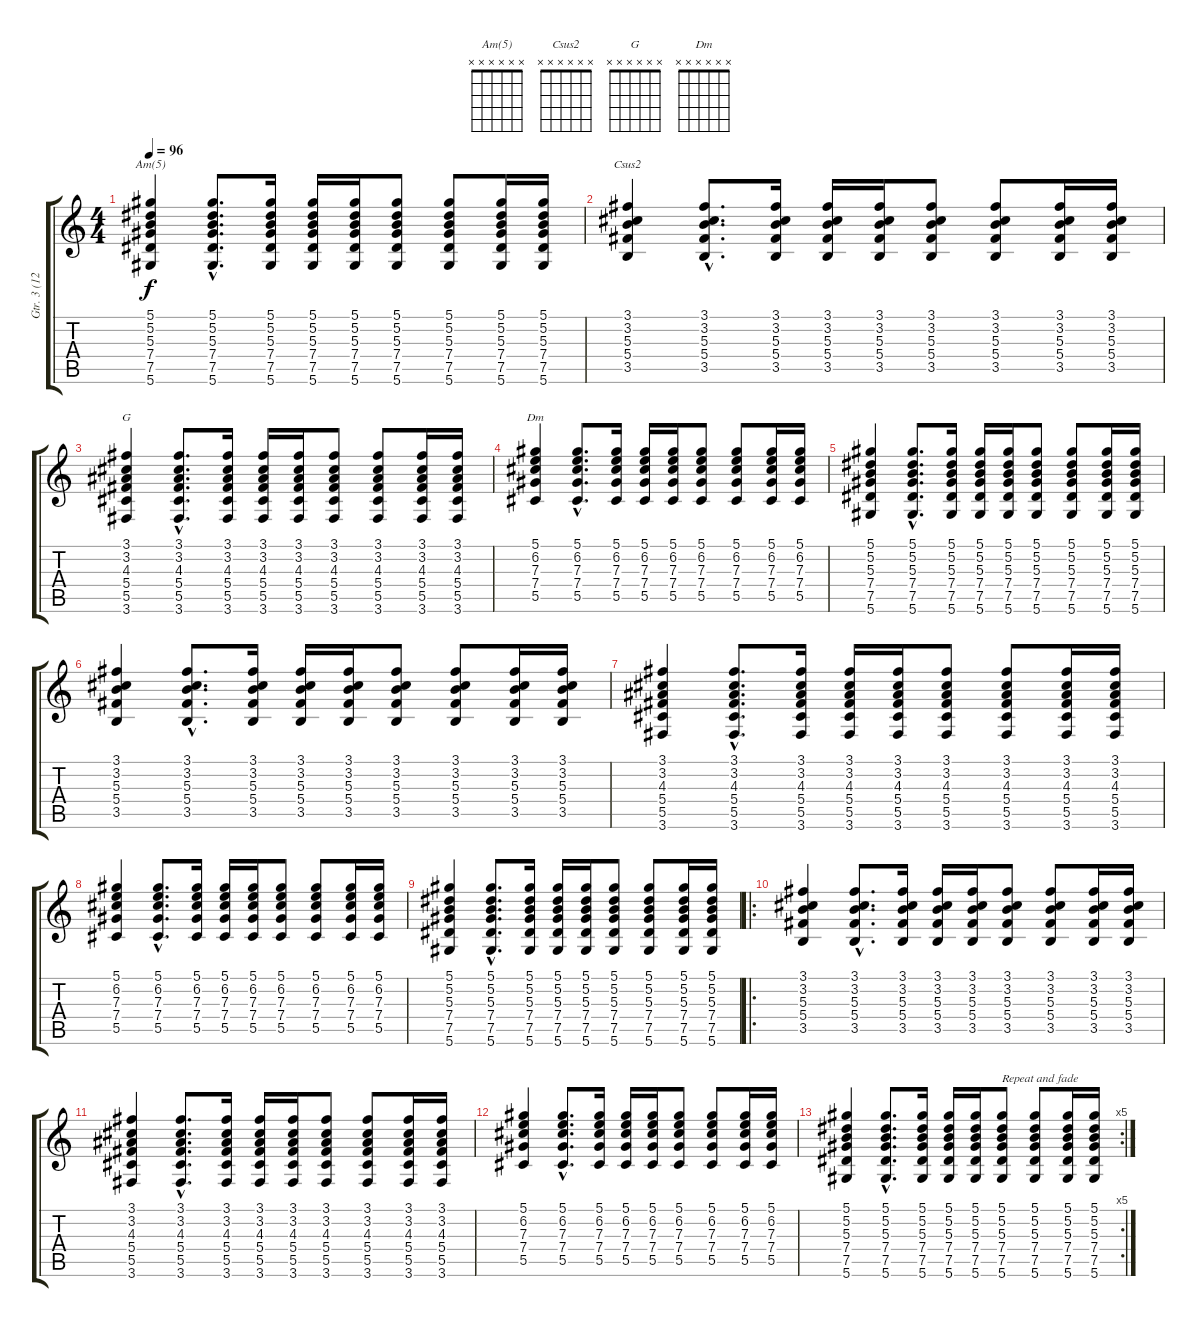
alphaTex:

\track ("Gtr. 3 (12-str. elec.)" "Gtr. 3 (12") {instrument electricguitarclean}
\staff {score tabs}
\tuning (Eb4 Bb3 Gb3 Db3 Ab2 Eb2) {hide}
\chord ("Am(5)" x x x x x x)
\chord ("Csus2" x x x x x x)
\chord ("G" x x x x x x)
\chord ("Dm" x x x x x x)
\ts (4 4)
\tempo 96
\clef g2
\ks c
(5.1 5.2 5.3 7.4 7.5 5.6).4{ch "Am(5)" dy f} (5.1{hac} 5.2{hac} 5.3{hac} 7.4{hac} 7.5{hac} 5.6{hac}).8{d} (5.1 5.2 5.3 7.4 7.5 5.6).16 (5.1 5.2 5.3 7.4 7.5 5.6).16 (5.1 5.2 5.3 7.4 7.5 5.6).16 (5.1 5.2 5.3 7.4 7.5 5.6).8 (5.1 5.2 5.3 7.4 7.5 5.6).8 (5.1 5.2 5.3 7.4 7.5 5.6).16 (5.1 5.2 5.3 7.4 7.5 5.6).16 |
(3.1 3.2 5.3 5.4 3.5).4{ch "Csus2" volume 7} (3.1{hac} 3.2{hac} 5.3{hac} 5.4{hac} 3.5{hac}).8{d} (3.1 3.2 5.3 5.4 3.5).16 (3.1 3.2 5.3 5.4 3.5).16 (3.1 3.2 5.3 5.4 3.5).16 (3.1 3.2 5.3 5.4 3.5).8 (3.1 3.2 5.3 5.4 3.5).8 (3.1 3.2 5.3 5.4 3.5).16 (3.1 3.2 5.3 5.4 3.5).16 |
(3.1 3.2 4.3 5.4 5.5 3.6).4{ch "G"} (3.1{hac} 3.2{hac} 4.3{hac} 5.4{hac} 5.5{hac} 3.6{hac}).8{d} (3.1 3.2 4.3 5.4 5.5 3.6).16 (3.1 3.2 4.3 5.4 5.5 3.6).16 (3.1 3.2 4.3 5.4 5.5 3.6).16 (3.1 3.2 4.3 5.4 5.5 3.6).8 (3.1 3.2 4.3 5.4 5.5 3.6).8 (3.1 3.2 4.3 5.4 5.5 3.6).16 (3.1 3.2 4.3 5.4 5.5 3.6).16 |
(5.1 6.2 7.3 7.4 5.5).4{ch "Dm" volume 7} (5.1{hac} 6.2{hac} 7.3{hac} 7.4{hac} 5.5{hac}).8{d} (5.1 6.2 7.3 7.4 5.5).16 (5.1 6.2 7.3 7.4 5.5).16 (5.1 6.2 7.3 7.4 5.5).16 (5.1 6.2 7.3 7.4 5.5).8 (5.1 6.2 7.3 7.4 5.5).8 (5.1 6.2 7.3 7.4 5.5).16 (5.1 6.2 7.3 7.4 5.5).16 |
(5.1 5.2 5.3 7.4 7.5 5.6).4 (5.1{hac} 5.2{hac} 5.3{hac} 7.4{hac} 7.5{hac} 5.6{hac}).8{d} (5.1 5.2 5.3 7.4 7.5 5.6).16 (5.1 5.2 5.3 7.4 7.5 5.6).16 (5.1 5.2 5.3 7.4 7.5 5.6).16 (5.1 5.2 5.3 7.4 7.5 5.6).8 (5.1 5.2 5.3 7.4 7.5 5.6).8 (5.1 5.2 5.3 7.4 7.5 5.6).16 (5.1 5.2 5.3 7.4 7.5 5.6).16 |
(3.1 3.2 5.3 5.4 3.5).4{volume 7} (3.1{hac} 3.2{hac} 5.3{hac} 5.4{hac} 3.5{hac}).8{d} (3.1 3.2 5.3 5.4 3.5).16 (3.1 3.2 5.3 5.4 3.5).16 (3.1 3.2 5.3 5.4 3.5).16 (3.1 3.2 5.3 5.4 3.5).8 (3.1 3.2 5.3 5.4 3.5).8 (3.1 3.2 5.3 5.4 3.5).16 (3.1 3.2 5.3 5.4 3.5).16 |
(3.1 3.2 4.3 5.4 5.5 3.6).4 (3.1{hac} 3.2{hac} 4.3{hac} 5.4{hac} 5.5{hac} 3.6{hac}).8{d} (3.1 3.2 4.3 5.4 5.5 3.6).16 (3.1 3.2 4.3 5.4 5.5 3.6).16 (3.1 3.2 4.3 5.4 5.5 3.6).16 (3.1 3.2 4.3 5.4 5.5 3.6).8 (3.1 3.2 4.3 5.4 5.5 3.6).8 (3.1 3.2 4.3 5.4 5.5 3.6).16 (3.1 3.2 4.3 5.4 5.5 3.6).16 |
(5.1 6.2 7.3 7.4 5.5).4{volume 7} (5.1{hac} 6.2{hac} 7.3{hac} 7.4{hac} 5.5{hac}).8{d} (5.1 6.2 7.3 7.4 5.5).16 (5.1 6.2 7.3 7.4 5.5).16 (5.1 6.2 7.3 7.4 5.5).16 (5.1 6.2 7.3 7.4 5.5).8 (5.1 6.2 7.3 7.4 5.5).8 (5.1 6.2 7.3 7.4 5.5).16 (5.1 6.2 7.3 7.4 5.5).16 |
(5.1 5.2 5.3 7.4 7.5 5.6).4 (5.1{hac} 5.2{hac} 5.3{hac} 7.4{hac} 7.5{hac} 5.6{hac}).8{d} (5.1 5.2 5.3 7.4 7.5 5.6).16 (5.1 5.2 5.3 7.4 7.5 5.6).16 (5.1 5.2 5.3 7.4 7.5 5.6).16 (5.1 5.2 5.3 7.4 7.5 5.6).8 (5.1 5.2 5.3 7.4 7.5 5.6).8 (5.1 5.2 5.3 7.4 7.5 5.6).16 (5.1 5.2 5.3 7.4 7.5 5.6).16 |
\ro
(3.1 3.2 5.3 5.4 3.5).4 (3.1{hac} 3.2{hac} 5.3{hac} 5.4{hac} 3.5{hac}).8{d} (3.1 3.2 5.3 5.4 3.5).16 (3.1 3.2 5.3 5.4 3.5).16 (3.1 3.2 5.3 5.4 3.5).16 (3.1 3.2 5.3 5.4 3.5).8 (3.1 3.2 5.3 5.4 3.5).8 (3.1 3.2 5.3 5.4 3.5).16 (3.1 3.2 5.3 5.4 3.5).16 |
(3.1 3.2 4.3 5.4 5.5 3.6).4 (3.1{hac} 3.2{hac} 4.3{hac} 5.4{hac} 5.5{hac} 3.6{hac}).8{d} (3.1 3.2 4.3 5.4 5.5 3.6).16 (3.1 3.2 4.3 5.4 5.5 3.6).16 (3.1 3.2 4.3 5.4 5.5 3.6).16 (3.1 3.2 4.3 5.4 5.5 3.6).8 (3.1 3.2 4.3 5.4 5.5 3.6).8 (3.1 3.2 4.3 5.4 5.5 3.6).16 (3.1 3.2 4.3 5.4 5.5 3.6).16 |
(5.1 6.2 7.3 7.4 5.5).4 (5.1{hac} 6.2{hac} 7.3{hac} 7.4{hac} 5.5{hac}).8{d} (5.1 6.2 7.3 7.4 5.5).16 (5.1 6.2 7.3 7.4 5.5).16 (5.1 6.2 7.3 7.4 5.5).16 (5.1 6.2 7.3 7.4 5.5).8 (5.1 6.2 7.3 7.4 5.5).8 (5.1 6.2 7.3 7.4 5.5).16 (5.1 6.2 7.3 7.4 5.5).16 |
\rc 5
(5.1 5.2 5.3 7.4 7.5 5.6).4 (5.1{hac} 5.2{hac} 5.3{hac} 7.4{hac} 7.5{hac} 5.6{hac}).8{d} (5.1 5.2 5.3 7.4 7.5 5.6).16 (5.1 5.2 5.3 7.4 7.5 5.6).16 (5.1 5.2 5.3 7.4 7.5 5.6).16 (5.1 5.2 5.3 7.4 7.5 5.6).8{txt "Repeat and fade"} (5.1 5.2 5.3 7.4 7.5 5.6).8 (5.1 5.2 5.3 7.4 7.5 5.6).16 (5.1 5.2 5.3 7.4 7.5 5.6).16
